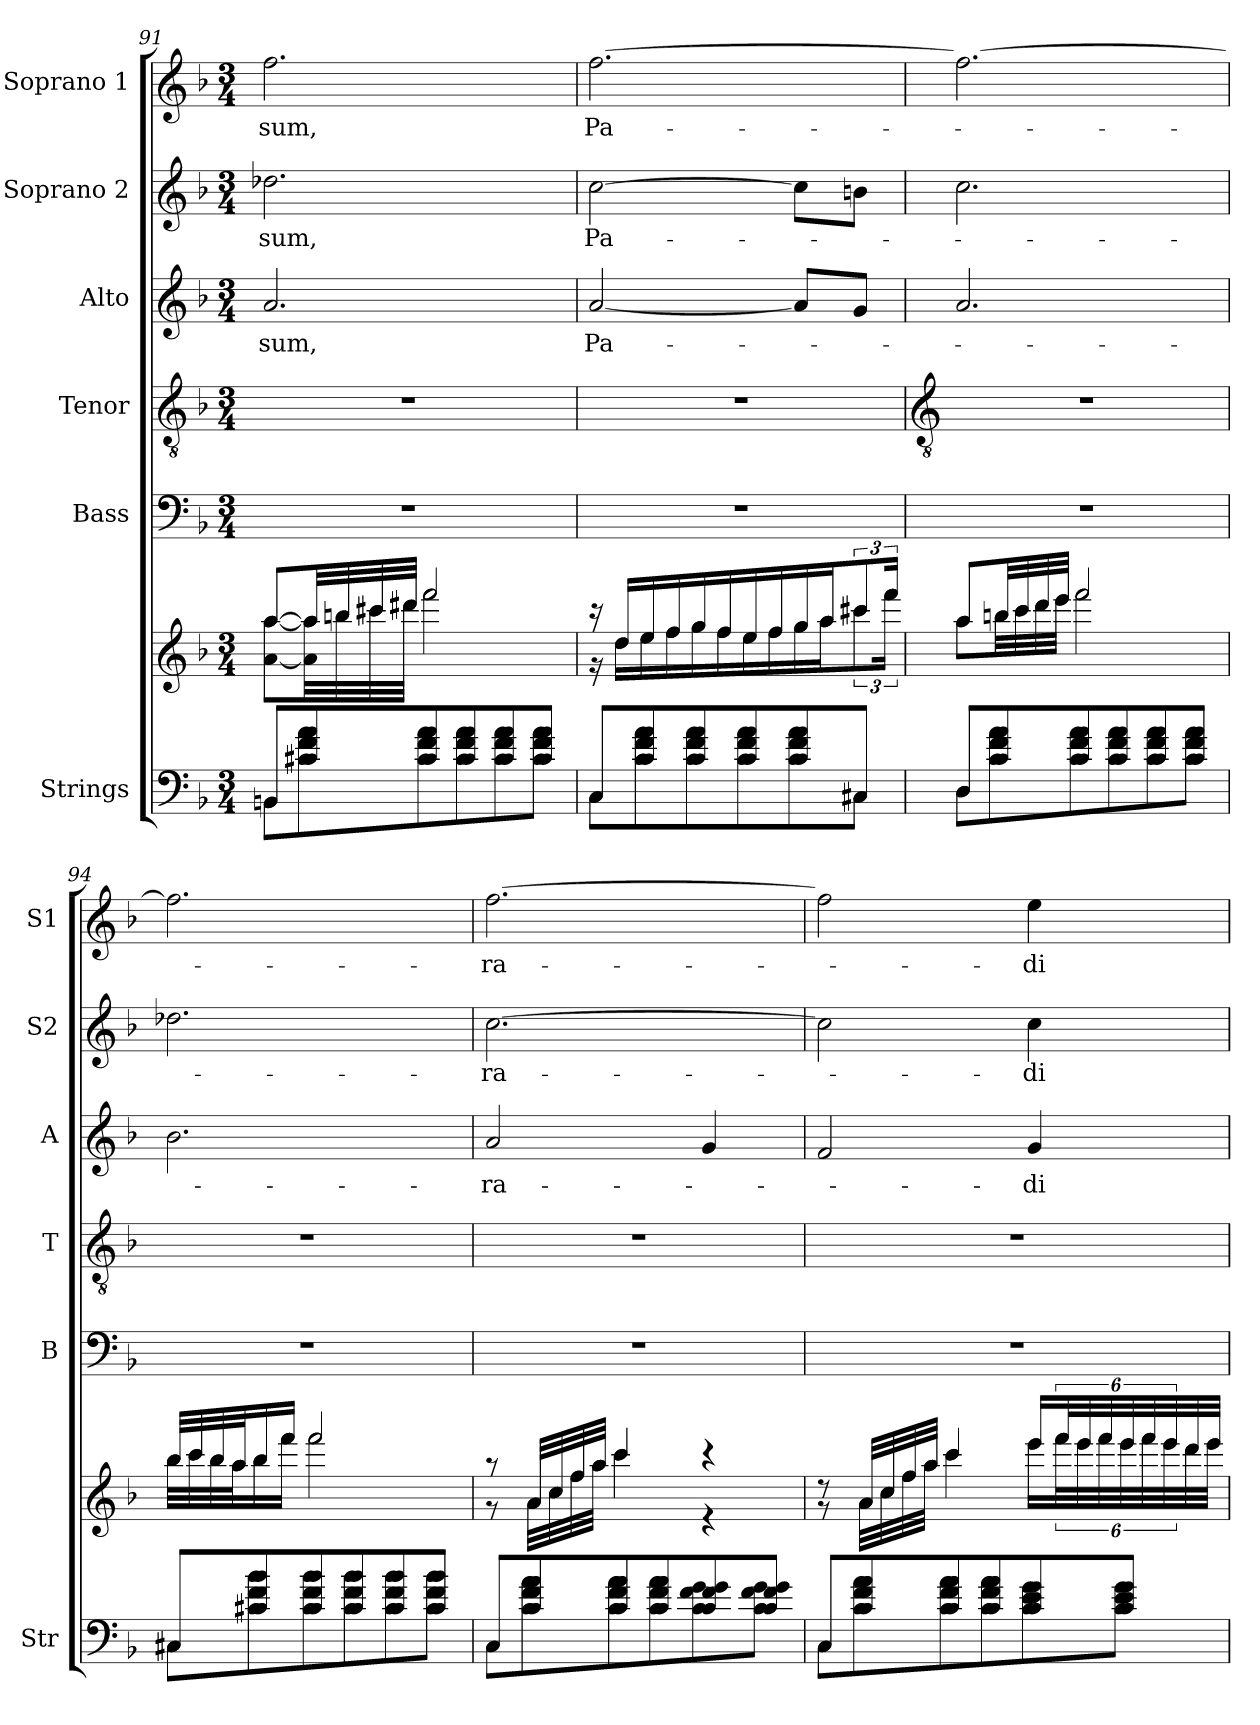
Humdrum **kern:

**kern	**kern	**kern	**kern	**kern	**text	**kern	**text	**kern	**text
*part6	*part6	*part5	*part4	*part3	*part3	*part2	*part2	*part1	*part1
*staff7	*staff6	*staff5	*staff4	*staff3	*staff3	*staff2	*staff2	*staff1	*staff1
*I"Strings	*	*I"Bass	*I"Tenor	*I"Alto	*	*I"Soprano 2	*	*I"Soprano 1	*
*I'Str	*	*I'B	*I'T	*I'A	*	*I'S2	*	*I'S1	*
!!LO:LB:g=z
*clefF4	*clefG2	*clefF4	*clefGv2	*clefG2	*	*clefG2	*	*clefG2	*
*k[b-]	*k[b-]	*k[b-]	*k[b-]	*k[b-]	*	*k[b-]	*	*k[b-]	*
*F:	*F:	*F:	*F:	*F:	*	*F:	*	*F:	*
*M3/4	*M3/4	*M3/4	*M3/4	*M3/4	*	*M3/4	*	*M3/4	*
=91	=91	=91	=91	=91	=91	=91	=91	=91	=91
*^	*^	*	*	*	*	*	*	*	*
!	!	!	!	!	!	!	!LO:LY:b	!	!LO:LY:b	!	!LO:LY:b
8BBn/L	8BB\L	[8aa/L	[8a\ [8aa\L	2.r	2.r	2.a/	-sum,	2.dd-X\	-sum,	2.ff\	-sum,
8c#X/ 8f/ 8a/	8c#\ 8f\ 8a\	32aa/LL]	32a\] 32aa\]LL	.	.	.	.	.	.	.	.
.	.	32bbn/	32bb\	.	.	.	.	.	.	.	.
.	.	32ccc#X/	32ccc#\	.	.	.	.	.	.	.	.
.	.	32ddd#X/JJJ	32ddd#\JJJ	.	.	.	.	.	.	.	.
8c#/ 8f/ 8a/	8c#\ 8f\ 8a\	2fff/	2fff\	.	.	.	.	.	.	.	.
8c#/ 8f/ 8a/	8c#\ 8f\ 8a\	.	.	.	.	.	.	.	.	.	.
8c#/ 8f/ 8a/	8c#\ 8f\ 8a\	.	.	.	.	.	.	.	.	.	.
8c#/ 8f/ 8a/J	8c#\ 8f\ 8a\J	.	.	.	.	.	.	.	.	.	.
=92	=92	=92	=92	=92	=92	=92	=92	=92	=92	=92	=92
!	!	!	!	!	!	!	!LO:LY:b	!	!LO:LY:b	!	!LO:LY:b
8C/L	8C\L	16r	16r	2.r	2.r	[2a/	Pa-	[2cc\	Pa-	[2.ff\	Pa-
.	.	16dd/LL	16dd\LL	.	.	.	.	.	.	.	.
8c/ 8f/ 8a/	8c\ 8f\ 8a\	16ee/	16ee\	.	.	.	.	.	.	.	.
.	.	16ff/	16ff\	.	.	.	.	.	.	.	.
8c/ 8f/ 8a/	8c\ 8f\ 8a\	16gg/	16gg\	.	.	.	.	.	.	.	.
.	.	16ff/	16ff\	.	.	.	.	.	.	.	.
8c/ 8f/ 8a/	8c\ 8f\ 8a\	16ee/	16ee\	.	.	.	.	.	.	.	.
.	.	16ff/	16ff\	.	.	.	.	.	.	.	.
8c/ 8f/ 8a/	8c\ 8f\ 8a\	16gg/	16gg\	.	.	8a/L]	.	8cc\L]	.	.	.
.	.	16aa/J	16aa\J	.	.	.	.	.	.	.	.
8C#X/J	8C#\J	12ccc#X/	12ccc#\	.	.	8g/J	.	8bn\J	.	.	.
.	.	24fff/Jk	24fff\Jk	.	.	.	.	.	.	.	.
=93	=93	=93	=93	=93	=93	=93	=93	=93	=93	=93	=93
*	*	*	*	*	*clefGv2	*	*	*	*	*	*
8D/L	8D\L	8aa/L	8aa\L	2.r	2.r	2.a/	.	2.cc\	.	2.ff\_	.
8c/ 8f/ 8a/	8c\ 8f\ 8a\	32bbn/LL	32bb\LL	.	.	.	.	.	.	.	.
.	.	32ccc/	32ccc\	.	.	.	.	.	.	.	.
.	.	32ddd/	32ddd\	.	.	.	.	.	.	.	.
.	.	32eee/JJJ	32eee\JJJ	.	.	.	.	.	.	.	.
8c/ 8f/ 8a/	8c\ 8f\ 8a\	2fff/	2fff\	.	.	.	.	.	.	.	.
8c/ 8f/ 8a/	8c\ 8f\ 8a\	.	.	.	.	.	.	.	.	.	.
8c/ 8f/ 8a/	8c\ 8f\ 8a\	.	.	.	.	.	.	.	.	.	.
8c/ 8f/ 8a/J	8c\ 8f\ 8a\J	.	.	.	.	.	.	.	.	.	.
!!LO:PB:g=z
=94	=94	=94	=94	=94	=94	=94	=94	=94	=94	=94	=94
8C#X/L	8C#\L	32bb-/LLL	32bb-\LLL	2.r	2.r	2.b-\	.	2.dd-X\	.	2.ff\]	.
.	.	32ccc/	32ccc\	.	.	.	.	.	.	.	.
.	.	32bb-/	32bb-\	.	.	.	.	.	.	.	.
.	.	32aa/J	32aa\J	.	.	.	.	.	.	.	.
8c#X/ 8f/ 8b-/	8c#\ 8f\ 8b-\	16bb-/	16bb-\	.	.	.	.	.	.	.	.
.	.	16fff/JJ	16fff\JJ	.	.	.	.	.	.	.	.
8c#/ 8f/ 8b-/	8c#\ 8f\ 8b-\	2fff/	2fff\	.	.	.	.	.	.	.	.
8c#/ 8f/ 8b-/	8c#\ 8f\ 8b-\	.	.	.	.	.	.	.	.	.	.
8c#/ 8f/ 8b-/	8c#\ 8f\ 8b-\	.	.	.	.	.	.	.	.	.	.
8c#/ 8f/ 8b-/J	8c#\ 8f\ 8b-\J	.	.	.	.	.	.	.	.	.	.
=95	=95	=95	=95	=95	=95	=95	=95	=95	=95	=95	=95
!	!	!	!	!	!	!	!LO:LY:b	!	!LO:LY:b	!	!LO:LY:b
8C/L	8C\L	8r	8r	2.r	2.r	2a/	-ra-	[2.cc\	-ra-	[2.ff\	-ra-
8c/ 8f/ 8a/	8c\ 8f\ 8a\	32a/LLL	32a\LLL	.	.	.	.	.	.	.	.
.	.	32cc/	32cc\	.	.	.	.	.	.	.	.
.	.	32ff/	32ff\	.	.	.	.	.	.	.	.
.	.	32aa/JJJ	32aa\JJJ	.	.	.	.	.	.	.	.
8c/ 8f/ 8a/	8c\ 8f\ 8a\	4ccc/	4ccc\	.	.	.	.	.	.	.	.
8c/ 8f/ 8a/	8c\ 8f\ 8a\	.	.	.	.	.	.	.	.	.	.
8c/ 8f/ 8g/	8c\ 8f\ 8g\	4r	4r	.	.	4g/	.	.	.	.	.
8c/ 8f/ 8g/J	8c\ 8f\ 8g\J	.	.	.	.	.	.	.	.	.	.
!!LO:LB:g=z
=96	=96	=96	=96	=96	=96	=96	=96	=96	=96	=96	=96
8C/L	8C\L	8r	8r	2.r	2.r	2f/	.	2cc\]	.	2ff\]	.
8c/ 8f/ 8a/	8c\ 8f\ 8a\	32a/LLL	32a\LLL	.	.	.	.	.	.	.	.
.	.	32cc/	32cc\	.	.	.	.	.	.	.	.
.	.	32ff/	32ff\	.	.	.	.	.	.	.	.
.	.	32aa/JJJ	32aa\JJJ	.	.	.	.	.	.	.	.
8c/ 8f/ 8a/	8c\ 8f\ 8a\	4ccc/	4ccc\	.	.	.	.	.	.	.	.
8c/ 8f/ 8a/	8c\ 8f\ 8a\	.	.	.	.	.	.	.	.	.	.
!	!	!	!	!	!	!	!LO:LY:b	!	!LO:LY:b	!	!LO:LY:b
8c/ 8e/ 8g/	8c\ 8e\ 8g\	16eee/LL	16eee\LL	.	.	4g/	-di-	4cc\	-di-	4ee\	-di-
.	.	48fff/L	48fff\L	.	.	.	.	.	.	.	.
.	.	48eee/	48eee\	.	.	.	.	.	.	.	.
.	.	48fff/	48fff\	.	.	.	.	.	.	.	.
8c/ 8e/ 8g/J	8c\ 8e\ 8g\J	48eee/	48eee\	.	.	.	.	.	.	.	.
.	.	48fff/	48fff\	.	.	.	.	.	.	.	.
.	.	48eee/	48eee\	.	.	.	.	.	.	.	.
.	.	32ddd/	32ddd\	.	.	.	.	.	.	.	.
.	.	32eee/JJJ	32eee\JJJ	.	.	.	.	.	.	.	.
*v	*v	*	*	*	*	*	*	*	*	*	*
*	*v	*v	*	*	*	*	*	*	*	*
=	=	=	=	=	=	=	=	=	=
*-	*-	*-	*-	*-	*-	*-	*-	*-	*-
